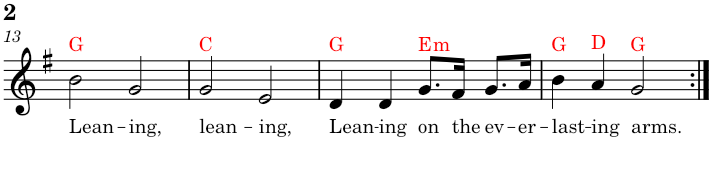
**kern	**text	**harte
*part1	*part1	*part1
*staff1	*staff1	*
*I"Piano	*	*
*I'Pno.	*	*
!!LO:PB:g=z
*clefG2	*	*
*k[f#]	*	*
*M4/4	*	*
=13	=13	=13
!	!LO:LY:b	!
2b\	Lean-	G:maj
!	!LO:LY:b	!
2g/	-ing,	.
=14	=14	=14
!	!LO:LY:b	!
2g/	lean-	C:maj
!	!LO:LY:b	!
2e/	-ing,	.
=15	=15	=15
!	!LO:LY:b	!
4d/	Lean-	G:maj
!	!LO:LY:b	!
4d/	-ing	.
!	!LO:LY:b	!LO:H:kt=m
8.g/L	on	E:min
!	!LO:LY:b	!
16f#/Jk	the	.
!	!LO:LY:b	!
8.g/L	ev-	.
!	!LO:LY:b	!
16a/Jk	-er-	.
=16	=16	=16
!	!LO:LY:b	!
4b\	-last-	G:maj
!	!LO:LY:b	!
4a/	-ing	D:maj
!	!LO:LY:b	!
2g/	arms.	G:maj
=:|!	=:|!	=:|!
*-	*-	*-
